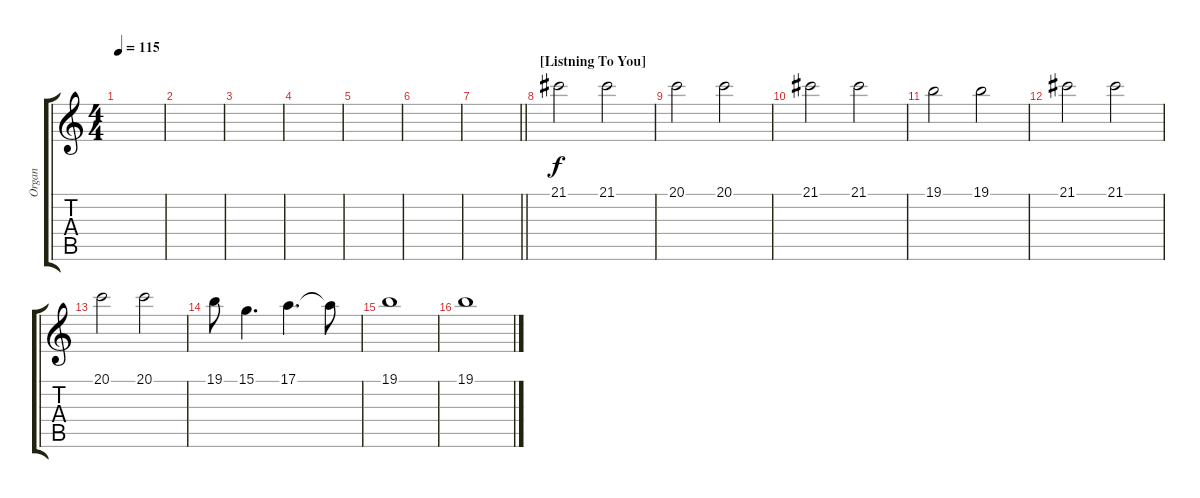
\track ("Organ" "Organ") {instrument rockorgan}
\staff {score tabs}
\tuning (E4 B3 G3 D3 A2 E2) {hide}
\ts (4 4)
\tempo 115
\clef g2
\ks c
|
|
|
|
|
|
\barLineRight lightlight
|
\section ("" "[Listning To You]")
21.1.2 21.1.2 |
20.1.2 20.1.2 |
21.1.2 21.1.2 |
19.1.2 19.1.2 |
21.1.2 21.1.2 |
20.1.2 20.1.2 |
19.1.8 15.1.4{d} 17.1.4{d} 17.1{t}.8 |
19.1.1 |
19.1.1
